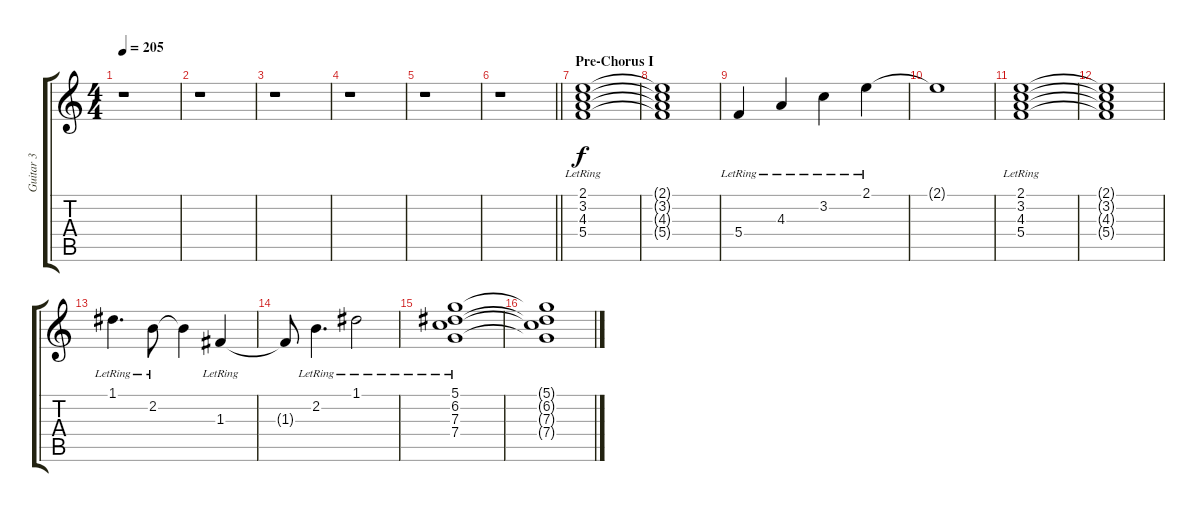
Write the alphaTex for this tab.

\track ("Guitar 3" "Guitar 3") {instrument acousticguitarsteel}
\staff {score tabs}
\tuning (D4 A3 F3 C3 G2 D2) {hide}
\ts (4 4)
\tempo 205
\clef g2
\ks c
r.1{dy f} |
r.1 |
r.1 |
r.1 |
r.1 |
\barLineRight lightlight
r.1 |
\section ("" "Pre-Chorus I")
(2.1{lr} 3.2{lr} 4.3{lr} 5.4{lr}).1 |
(2.1{t} 3.2{t} 4.3{t} 5.4{t}).1 |
5.4{lr}.4 4.3{lr}.4 3.2{lr}.4 2.1{lr}.4 |
2.1{t}.1 |
(2.1{lr} 3.2{lr} 4.3{lr} 5.4{lr}).1 |
(2.1{t} 3.2{t} 4.3{t} 5.4{t}).1 |
1.1{lr}.4{d} 2.2{lr}.8 2.2{t}.4 1.3{lr}.4 |
1.3{t}.8 2.2{lr}.4{d} 1.1{lr}.2 |
(5.1{lr} 6.2{lr} 7.3{lr} 7.4{lr}).1 |
(5.1{t} 6.2{t} 7.3{t} 7.4{t}).1
